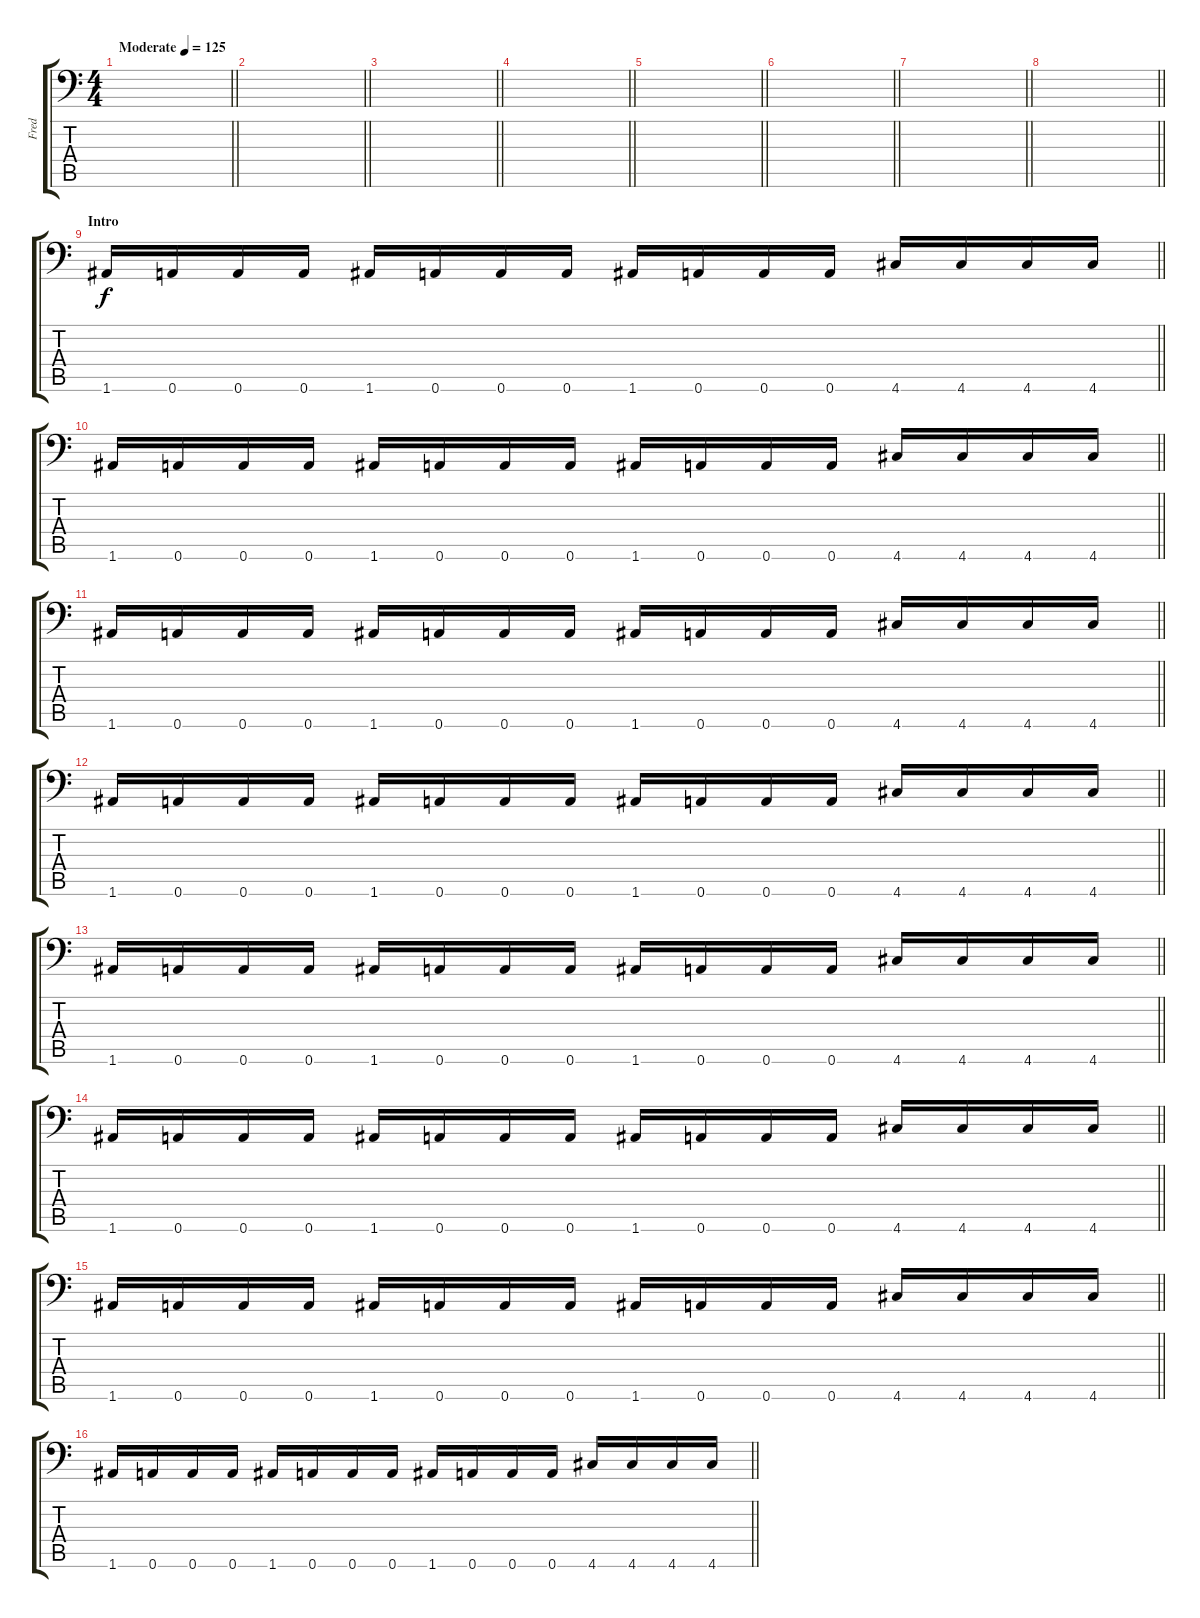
\track ("Fred" "Fred") {instrument distortionguitar}
\staff {score tabs}
\tuning (B3 Gb3 D3 A2 E2 A1) {hide}
\ts (4 4)
\tempo (125 "Moderate")
\clef f4
\barLineRight lightlight
\ks c
|
\barLineRight lightlight
|
\barLineRight lightlight
|
\barLineRight lightlight
|
\barLineRight lightlight
|
\barLineRight lightlight
|
\barLineRight lightlight
|
\barLineRight lightlight
|
\section ("" "Intro")
\barLineRight lightlight
1.6.16 0.6.16 0.6.16 0.6.16 1.6.16 0.6.16 0.6.16 0.6.16 1.6.16 0.6.16 0.6.16 0.6.16 4.6.16 4.6.16 4.6.16 4.6.16 |
\barLineRight lightlight
1.6.16 0.6.16 0.6.16 0.6.16 1.6.16 0.6.16 0.6.16 0.6.16 1.6.16 0.6.16 0.6.16 0.6.16 4.6.16 4.6.16 4.6.16 4.6.16 |
\barLineRight lightlight
1.6.16 0.6.16 0.6.16 0.6.16 1.6.16 0.6.16 0.6.16 0.6.16 1.6.16 0.6.16 0.6.16 0.6.16 4.6.16 4.6.16 4.6.16 4.6.16 |
\barLineRight lightlight
1.6.16 0.6.16 0.6.16 0.6.16 1.6.16 0.6.16 0.6.16 0.6.16 1.6.16 0.6.16 0.6.16 0.6.16 4.6.16 4.6.16 4.6.16 4.6.16 |
\barLineRight lightlight
1.6.16 0.6.16 0.6.16 0.6.16 1.6.16 0.6.16 0.6.16 0.6.16 1.6.16 0.6.16 0.6.16 0.6.16 4.6.16 4.6.16 4.6.16 4.6.16 |
\barLineRight lightlight
1.6.16 0.6.16 0.6.16 0.6.16 1.6.16 0.6.16 0.6.16 0.6.16 1.6.16 0.6.16 0.6.16 0.6.16 4.6.16 4.6.16 4.6.16 4.6.16 |
\barLineRight lightlight
1.6.16 0.6.16 0.6.16 0.6.16 1.6.16 0.6.16 0.6.16 0.6.16 1.6.16 0.6.16 0.6.16 0.6.16 4.6.16 4.6.16 4.6.16 4.6.16 |
\barLineRight lightlight
1.6.16 0.6.16 0.6.16 0.6.16 1.6.16 0.6.16 0.6.16 0.6.16 1.6.16 0.6.16 0.6.16 0.6.16 4.6.16 4.6.16 4.6.16 4.6.16
